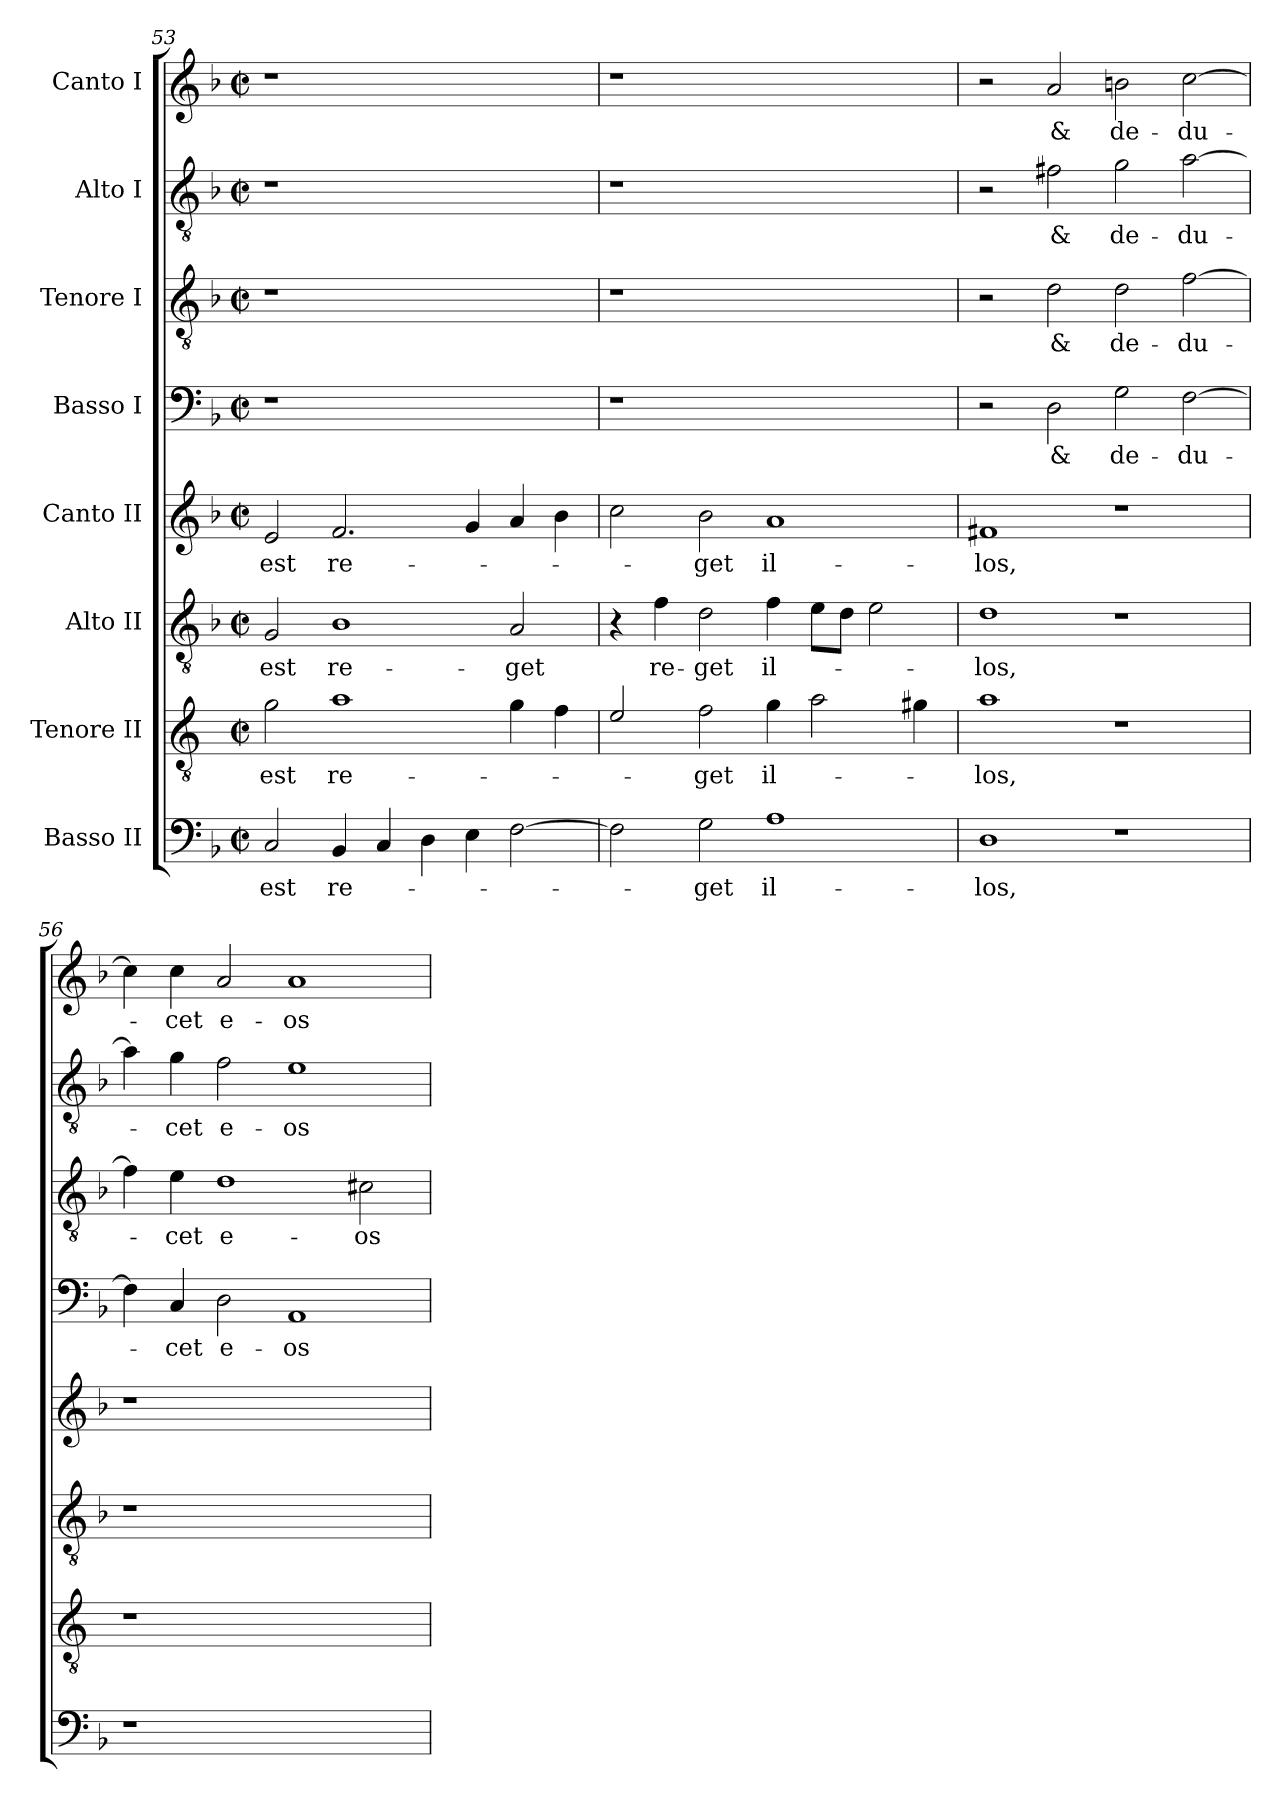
**kern	**text	**kern	**text	**kern	**text	**kern	**text	**kern	**text	**kern	**text	**kern	**text	**kern	**text
*part8	*part8	*part7	*part7	*part6	*part6	*part5	*part5	*part4	*part4	*part3	*part3	*part2	*part2	*part1	*part1
*staff8	*staff8	*staff7	*staff7	*staff6	*staff6	*staff5	*staff5	*staff4	*staff4	*staff3	*staff3	*staff2	*staff2	*staff1	*staff1
*I"Basso II	*	*I"Tenore II	*	*I"Alto II	*	*I"Canto II	*	*I"Basso I	*	*I"Tenore I	*	*I"Alto I	*	*I"Canto I	*
*clefF4	*	*clefGv2	*	*clefGv2	*	*clefG2	*	*clefF4	*	*clefGv2	*	*clefGv2	*	*clefG2	*
*	*	*ITrd4c7	*	*	*	*	*	*	*	*	*	*	*	*	*
*k[b-]	*	*k[b-]	*	*k[b-]	*	*k[b-]	*	*k[b-]	*	*k[b-]	*	*k[b-]	*	*k[b-]	*
*d:	*	*d:	*	*d:	*	*d:	*	*d:	*	*d:	*	*d:	*	*d:	*
*M2/2	*	*M2/2	*	*M2/2	*	*M2/2	*	*M2/2	*	*M2/2	*	*M2/2	*	*M2/2	*
*met(c|)	*	*met(c|)	*	*met(c|)	*	*met(c|)	*	*met(c|)	*	*met(c|)	*	*met(c|)	*	*met(c|)	*
=53	=53	=53	=53	=53	=53	=53	=53	=53	=53	=53	=53	=53	=53	=53	=53
!	!LO:LY:b	!	!LO:LY:b	!	!LO:LY:b	!	!LO:LY:b	!	!	!	!	!	!	!	!
2C/	est	2c\	est	2G/	est	2e/	est	1r	.	1r	.	1r	.	1r	.
!	!LO:LY:b	!	!LO:LY:b	!	!LO:LY:b	!	!LO:LY:b	!	!	!	!	!	!	!	!
4BB-/	re-	1d	re-	1B-	re-	2.f/	re-	.	.	.	.	.	.	.	.
4C/	.	.	.	.	.	.	.	.	.	.	.	.	.	.	.
4D\	.	.	.	.	.	.	.	1ryy	.	1ryy	.	1ryy	.	1ryy	.
4E\	.	.	.	.	.	4g/	.	.	.	.	.	.	.	.	.
!	!	!	!	!	!LO:LY:b	!	!	!	!	!	!	!	!	!	!
[2F\	.	4c\	.	2A/	-get	4a/	.	.	.	.	.	.	.	.	.
.	.	4B-\	.	.	.	4b-\	.	.	.	.	.	.	.	.	.
=54	=54	=54	=54	=54	=54	=54	=54	=54	=54	=54	=54	=54	=54	=54	=54
2F\]	.	2A/	.	4r	.	2cc\	.	1r	.	1r	.	1r	.	1r	.
!	!	!	!	!	!LO:LY:b	!	!	!	!	!	!	!	!	!	!
.	.	.	.	4f\	re-	.	.	.	.	.	.	.	.	.	.
!	!LO:LY:b	!	!LO:LY:b	!	!LO:LY:b	!	!LO:LY:b	!	!	!	!	!	!	!	!
2G\	-get	2B-\	-get	2d\	-get	2b-\	-get	.	.	.	.	.	.	.	.
!	!LO:LY:b	!	!LO:LY:b	!	!LO:LY:b	!	!LO:LY:b	!	!	!	!	!	!	!	!
1A	il-	4c\	il-	4f\	il-	1a	il-	1ryy	.	1ryy	.	1ryy	.	1ryy	.
.	.	2d\	.	8e\L	.	.	.	.	.	.	.	.	.	.	.
.	.	.	.	8d\J	.	.	.	.	.	.	.	.	.	.	.
.	.	.	.	2e\	.	.	.	.	.	.	.	.	.	.	.
.	.	4c#X\	.	.	.	.	.	.	.	.	.	.	.	.	.
=55	=55	=55	=55	=55	=55	=55	=55	=55	=55	=55	=55	=55	=55	=55	=55
!	!LO:LY:b	!	!LO:LY:b	!	!LO:LY:b	!	!LO:LY:b	!	!	!	!	!	!	!	!
1D	-los,	1d	-los,	1d	-los,	1f#X	-los,	2r	.	2r	.	2r	.	2r	.
!	!	!	!	!	!	!	!	!	!LO:LY:b	!	!LO:LY:b	!	!LO:LY:b	!	!LO:LY:b
.	.	.	.	.	.	.	.	2D\	&	2d\	&	2f#X\	&	2a/	&
!	!	!	!	!	!	!	!	!	!LO:LY:b	!	!LO:LY:b	!	!LO:LY:b	!	!LO:LY:b
1r	.	1r	.	1r	.	1r	.	2G\	de-	2d\	de-	2g\	de-	2bn\	de-
!	!	!	!	!	!	!	!	!	!LO:LY:b	!	!LO:LY:b	!	!LO:LY:b	!	!LO:LY:b
.	.	.	.	.	.	.	.	[2F\	-du-	[2f\	-du-	[2a\	-du-	[2cc\	-du-
=56	=56	=56	=56	=56	=56	=56	=56	=56	=56	=56	=56	=56	=56	=56	=56
1r	.	1r	.	1r	.	1r	.	4F\]	.	4f\]	.	4a\]	.	4cc\]	.
!	!	!	!	!	!	!	!	!	!LO:LY:b	!	!LO:LY:b	!	!LO:LY:b	!	!LO:LY:b
.	.	.	.	.	.	.	.	4C/	-cet	4e\	-cet	4g\	-cet	4cc\	-cet
!	!	!	!	!	!	!	!	!	!LO:LY:b	!	!LO:LY:b	!	!LO:LY:b	!	!LO:LY:b
.	.	.	.	.	.	.	.	2D\	e-	1d	e-	2f\	e-	2a/	e-
!	!	!	!	!	!	!	!	!	!LO:LY:b	!	!	!	!LO:LY:b	!	!LO:LY:b
1ryy	.	1ryy	.	1ryy	.	1ryy	.	1AA	-os	.	.	1e	-os	1a	-os
!	!	!	!	!	!	!	!	!	!	!	!LO:LY:b	!	!	!	!
.	.	.	.	.	.	.	.	.	.	2c#X\	-os	.	.	.	.
=	=	=	=	=	=	=	=	=	=	=	=	=	=	=	=
*-	*-	*-	*-	*-	*-	*-	*-	*-	*-	*-	*-	*-	*-	*-	*-
